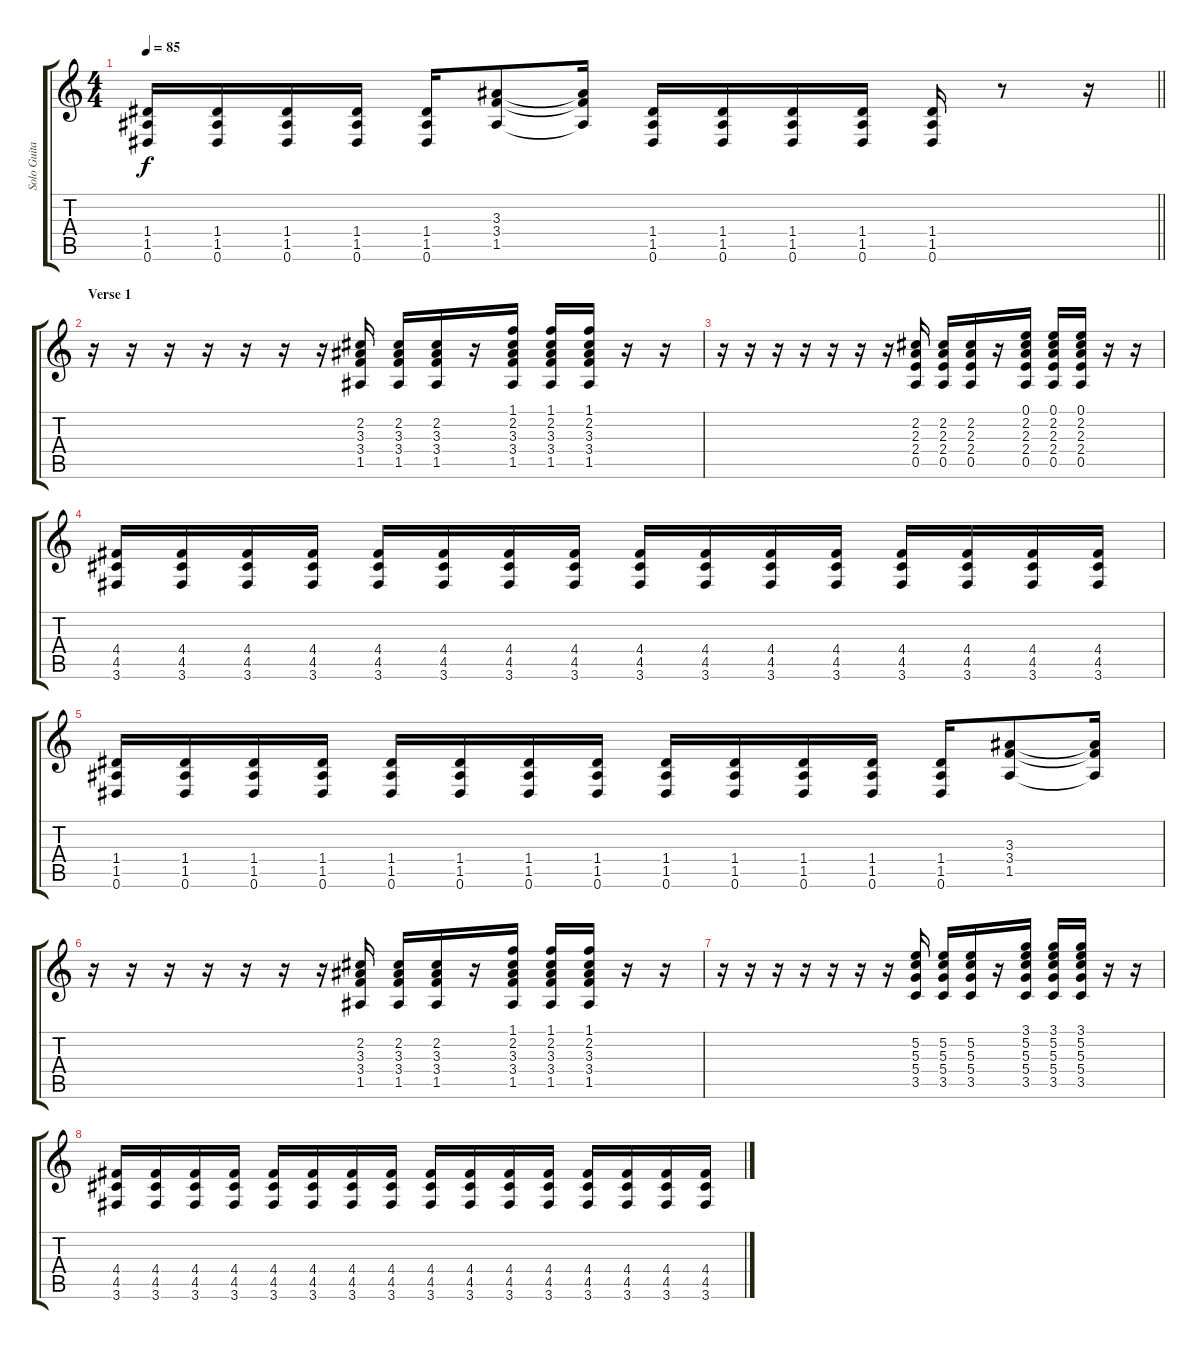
\track ("Solo Guitar" "Solo Guita") {instrument overdrivenguitar}
\staff {score tabs}
\tuning (E4 B3 G3 D3 A2 Eb2) {hide}
\ts (4 4)
\tempo 85
\clef g2
\barLineRight lightlight
\ks c
(1.4 1.5 0.6).16{dy f} (1.4 1.5 0.6).16 (1.4 1.5 0.6).16 (1.4 1.5 0.6).16 (1.4 1.5 0.6).16 (3.3 3.4 1.5).8 (3.3{t} 3.4{t} 1.5{t}).16 (1.4 1.5 0.6).16 (1.4 1.5 0.6).16 (1.4 1.5 0.6).16 (1.4 1.5 0.6).16 (1.4 1.5 0.6).16 r.8 r.16 |
\section ("" "Verse 1")
r.16{instrument distortionguitar} r.16 r.16 r.16 r.16 r.16 r.16 (2.2 3.3 3.4 1.5).16 (2.2 3.3 3.4 1.5).16 (2.2 3.3 3.4 1.5).16 r.16 (1.1 2.2 3.3 3.4 1.5).16 (1.1 2.2 3.3 3.4 1.5).16 (1.1 2.2 3.3 3.4 1.5).16 r.16 r.16 |
r.16 r.16 r.16 r.16 r.16 r.16 r.16 (2.2 2.3 2.4 0.5).16 (2.2 2.3 2.4 0.5).16 (2.2 2.3 2.4 0.5).16 r.16 (0.1 2.2 2.3 2.4 0.5).16 (0.1 2.2 2.3 2.4 0.5).16 (0.1 2.2 2.3 2.4 0.5).16 r.16 r.16 |
(4.4 4.5 3.6).16 (4.4 4.5 3.6).16 (4.4 4.5 3.6).16 (4.4 4.5 3.6).16 (4.4 4.5 3.6).16 (4.4 4.5 3.6).16 (4.4 4.5 3.6).16 (4.4 4.5 3.6).16 (4.4 4.5 3.6).16 (4.4 4.5 3.6).16 (4.4 4.5 3.6).16 (4.4 4.5 3.6).16 (4.4 4.5 3.6).16 (4.4 4.5 3.6).16 (4.4 4.5 3.6).16 (4.4 4.5 3.6).16 |
(1.4 1.5 0.6).16 (1.4 1.5 0.6).16 (1.4 1.5 0.6).16 (1.4 1.5 0.6).16 (1.4 1.5 0.6).16 (1.4 1.5 0.6).16 (1.4 1.5 0.6).16 (1.4 1.5 0.6).16 (1.4 1.5 0.6).16 (1.4 1.5 0.6).16 (1.4 1.5 0.6).16 (1.4 1.5 0.6).16 (1.4 1.5 0.6).16 (3.3 3.4 1.5).8 (3.3{t} 3.4{t} 1.5{t}).16 |
r.16{instrument distortionguitar} r.16 r.16 r.16 r.16 r.16 r.16 (2.2 3.3 3.4 1.5).16 (2.2 3.3 3.4 1.5).16 (2.2 3.3 3.4 1.5).16 r.16 (1.1 2.2 3.3 3.4 1.5).16 (1.1 2.2 3.3 3.4 1.5).16 (1.1 2.2 3.3 3.4 1.5).16 r.16 r.16 |
r.16 r.16 r.16 r.16 r.16 r.16 r.16 (5.2 5.3 5.4 3.5).16 (5.2 5.3 5.4 3.5).16 (5.2 5.3 5.4 3.5).16 r.16 (3.1 5.2 5.3 5.4 3.5).16 (3.1 5.2 5.3 5.4 3.5).16 (3.1 5.2 5.3 5.4 3.5).16 r.16 r.16 |
(4.4 4.5 3.6).16 (4.4 4.5 3.6).16 (4.4 4.5 3.6).16 (4.4 4.5 3.6).16 (4.4 4.5 3.6).16 (4.4 4.5 3.6).16 (4.4 4.5 3.6).16 (4.4 4.5 3.6).16 (4.4 4.5 3.6).16 (4.4 4.5 3.6).16 (4.4 4.5 3.6).16 (4.4 4.5 3.6).16 (4.4 4.5 3.6).16 (4.4 4.5 3.6).16 (4.4 4.5 3.6).16 (4.4 4.5 3.6).16
